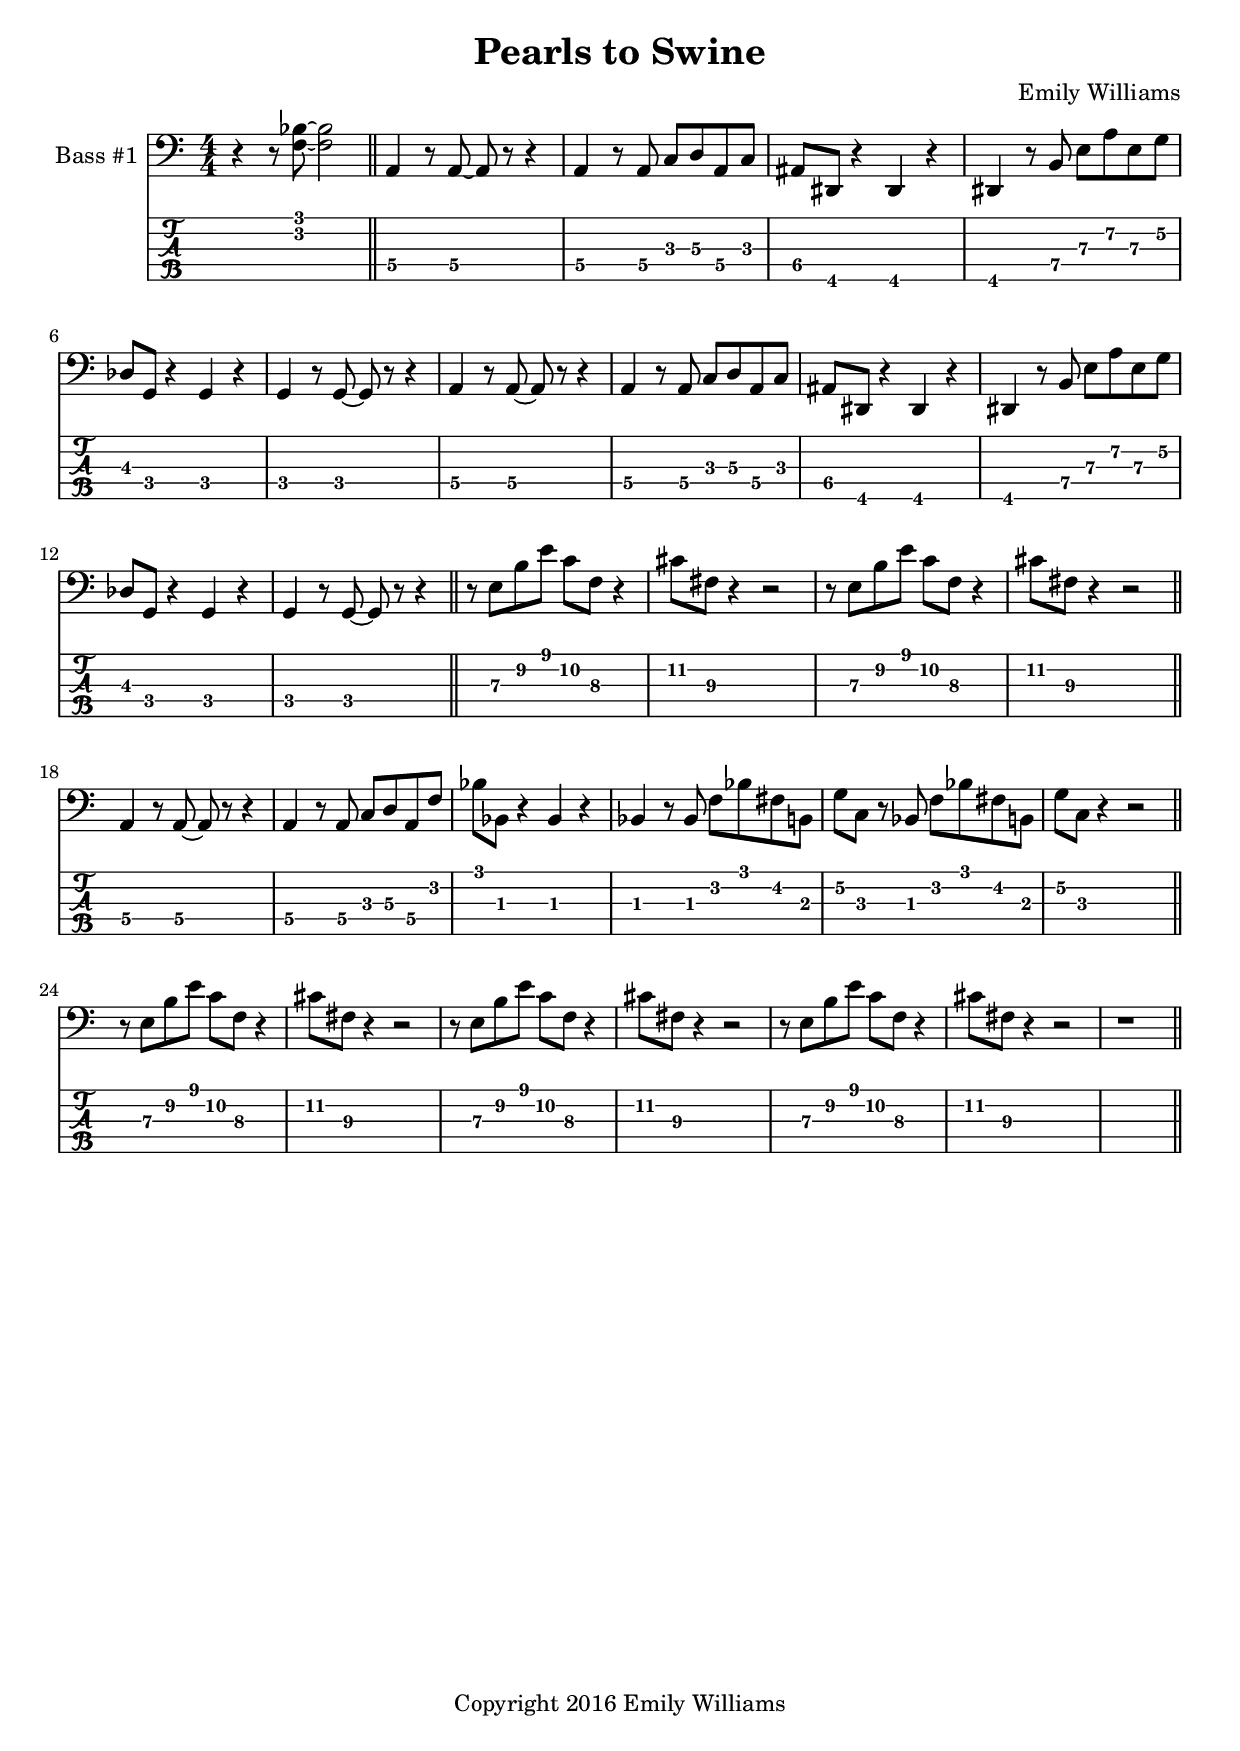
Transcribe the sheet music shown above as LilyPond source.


\header{
	title = "Pearls to Swine"
	subtitle = ""
	composer = "Emily Williams"
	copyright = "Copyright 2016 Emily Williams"
}

%{
Lyrics:

I gave you kindness and respect
You threw it back in my face
I cast you my pearls
You ground them into the floor
Now I just want to stop wasting time on you
Now I just want to stop loving you 

But how can I walk away from how I feel?
How can I choose not to care?
How can love go so badly?
How can love go so badly? 

This is not who I want to be
Stuck with feelings that go nowhere
Stuck in a tired pattern
Casting my pearls to swine
Now I just want to stop wasting time on you
Now I just want to stop loving you 

But how can I walk away from how I feel?
How can I choose not to care?
How can love go so badly?
How can love go so badly? 

This is not who I want to be
This is not who I want to be 

%}

bass_one_lead_in = \relative c {
	r4 r8 <f bes>8~ <f bes>2
}

bass_one_intro = \relative c {
	a4 r8 a8~ a8 r8 r4
	a4 r8 a8 c d a c 
	ais dis, r4 dis4 r4
	dis4 r8 b'8 e a e g
	des g, r4 g4 r4
	g4 r8 g8~ g8 r8 r4

}

bass_one_interlude = \relative c {
	r8 e8 b' e c f, r4 cis'8 fis, r4 r2
}

bass_one_intro_part_two = \relative c {
	a4 r8 a8~ a8 r8 r4
	a4 r8 a8 c d a f'
	bes8 bes, r4 bes4 r4
	bes4 r8 bes8 f' bes fis b,
	g' c, r8 bes8 f' bes fis b,
	g' c, r4 r2
}

\score {

{

<<

%{
*****************
*    Bass #1    *
*****************
%}

	\new Staff \with {
		instrumentName = #"Bass #1 "
}
{
	\numericTimeSignature
	\clef "bass"
	\bass_one_lead_in
	\bar "||"
	\bass_one_intro
	\bass_one_intro
	\bar "||"
	\bass_one_interlude
	\bass_one_interlude
	\bar "||"
	\bass_one_intro_part_two
	\bar "||"
	\bass_one_interlude
	\bass_one_interlude
	\bass_one_interlude
	r1
	\bar "||"
}

	\new TabStaff {
		\set Staff.stringTunings = \stringTuning <b,,,,, e,,,, a,,,, d,,, g,,,>

		\transpose c c,,,
		\bass_one_lead_in
		\bar "||"
		\set TabStaff.minimumFret = #3
		\set TabStaff.restrainOpenStrings = ##t
		\transpose c c,,,
		\bass_one_intro
		\transpose c c,,,
		\bass_one_intro
		\bar "||"
		\set TabStaff.minimumFret = #7
		\set TabStaff.restrainOpenStrings = ##t
		\transpose c c,,,
		\bass_one_interlude
		\transpose c c,,,
		\bass_one_interlude
		\bar "||"

		\set TabStaff.minimumFret = #1
		\set TabStaff.restrainOpenStrings = ##t
		\transpose c c,,,
		\bass_one_intro_part_two
		\bar "||"
		\set TabStaff.minimumFret = #7
		\set TabStaff.restrainOpenStrings = ##t
		\transpose c c,,,
		\bass_one_interlude
		\transpose c c,,,
		\bass_one_interlude
		\transpose c c,,,
		\bass_one_interlude
		r1
		\bar "||"

		\set TabStaff.minimumFret = #5
		\set TabStaff.restrainOpenStrings = ##t
}
>>

}
}

\version "2.18.2"  % necessary for upgrading to future LilyPond versions.
